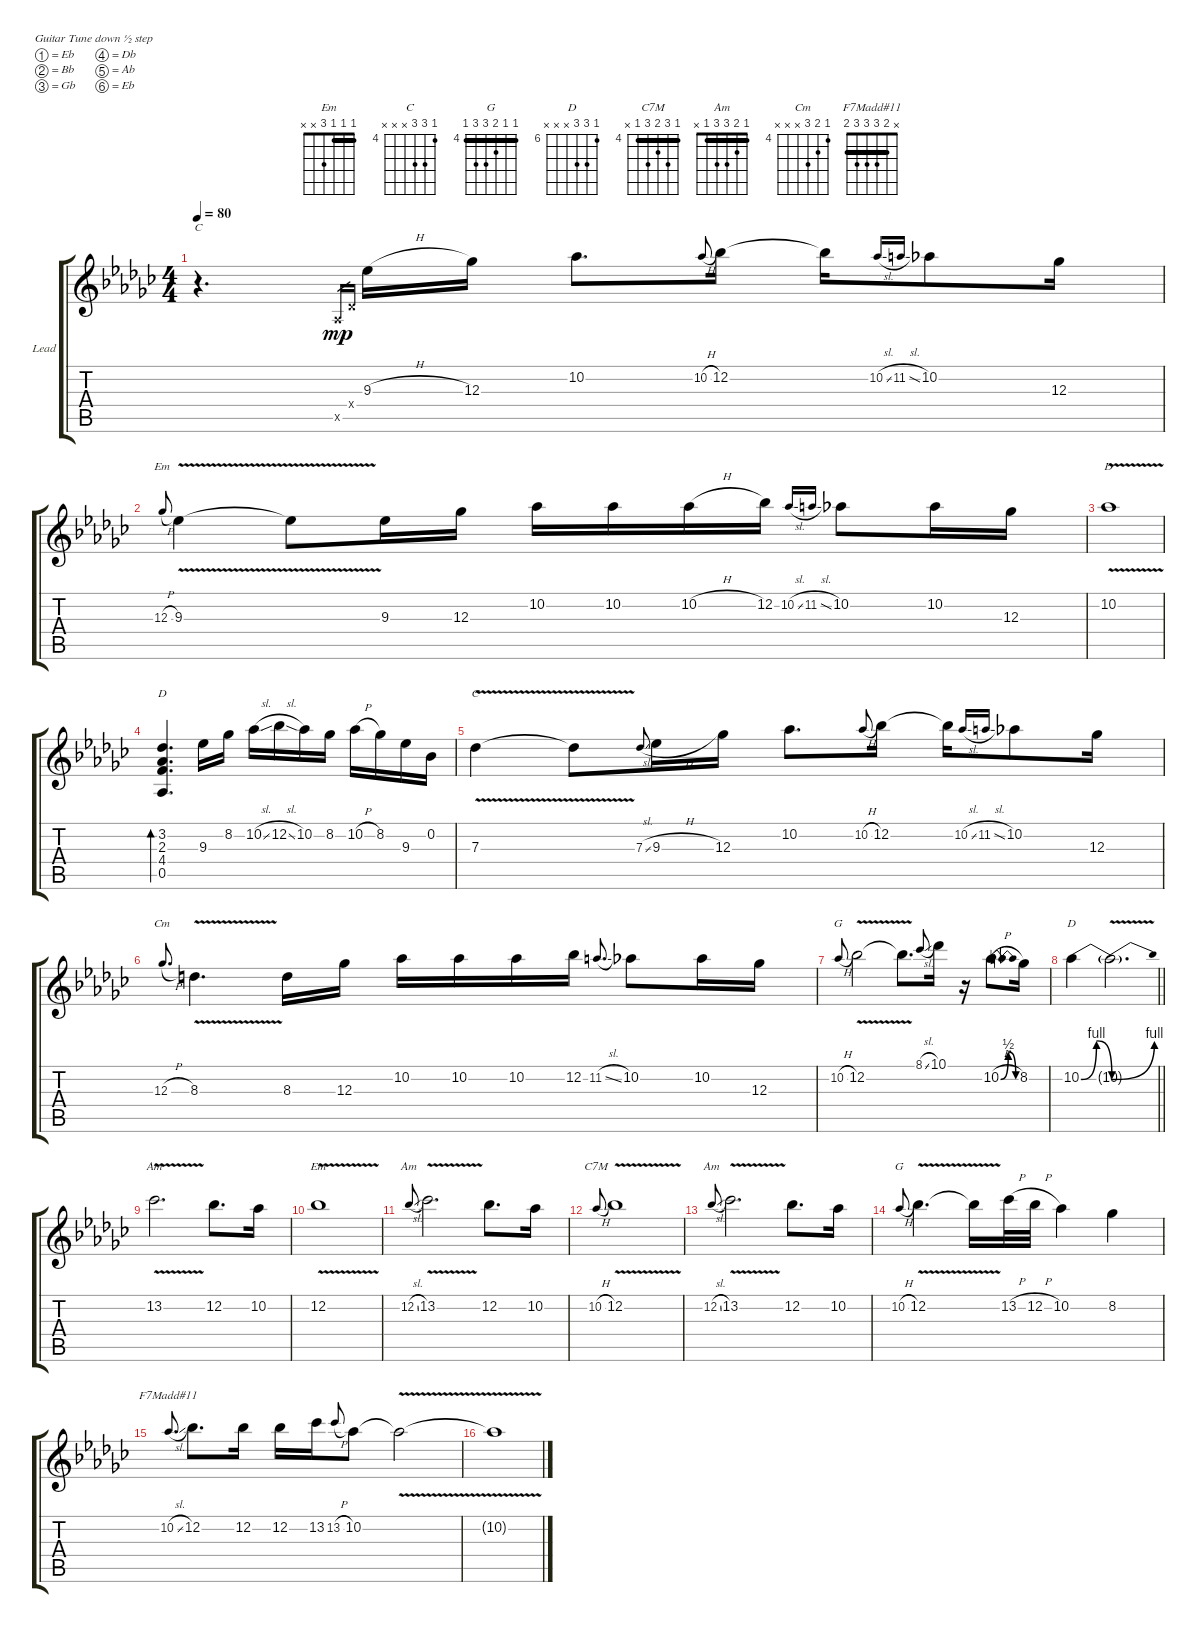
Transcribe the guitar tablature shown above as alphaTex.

\bracketExtendMode groupsimilarinstruments
\firstSystemTrackNameOrientation horizontal
\otherSystemsTrackNameOrientation horizontal
\track ("Lead" "Lead") {instrument overdrivenguitar}
\staff {score tabs}
\tuning (Eb4 Bb3 Gb3 Db3 Ab2 Eb2)
\chord ("Em" 1 1 1 3 x x) {barre (1 1)}
\chord ("C" 4 6 6 x x x) {firstfret 4}
\chord ("G" 4 4 5 6 6 4) {firstfret 4 barre (4 4)}
\chord ("D" 6 8 8 x x x) {firstfret 6}
\chord ("C7M" 4 6 5 6 4 x) {firstfret 4 barre 4}
\chord ("Am" 1 2 3 3 1 x) {barre 1}
\chord ("Cm" 4 5 6 x x x) {firstfret 4}
\chord ("F7Madd#11" x 2 3 3 3 2) {barre 2}
\ts (4 4)
\tempo 80
\clef g2
\ks ebminor
r.4{d ch "C" dy mp} 0.5{x}.16{gr} 0.4{x}.16{gr} 9.3{h}.16 12.3.16 10.2.8{d} 10.2{h}.8{gr onbeat} 12.2.16 12.2{t}.16 10.2{sl}.16{gr onbeat} 11.2{sl}.16{gr onbeat} 10.2.8 12.3.16 |
12.3{h}.8{ch "Em" gr onbeat} 9.3{v}.4 9.3{v t}.8 9.3.16 12.3.16 10.2.16 10.2.16 10.2{h}.16 12.2.16 10.2{sl}.16{gr onbeat} 11.2{sl}.16{gr onbeat} 10.2.8 10.2.16 12.3.16 |
10.2{v}.1{ch "D"} |
(0.5 4.4 2.3 3.2).4{d bd 214 ch "D"} 9.3.16 8.2.16 10.2{sl}.16 12.2{sl}.16 10.2.16 8.2.16 10.2{h}.16 8.2.16 9.3.16 0.2.16 |
7.3{v}.4{ch "C"} 7.3{v t}.8 7.3{sl}.8{gr onbeat} 9.3{h}.16 12.3.16 10.2.8{d} 10.2{h}.8{gr onbeat} 12.2.16 12.2{t}.16 10.2{sl}.16{gr onbeat} 11.2{sl}.16{gr onbeat} 10.2.8 12.3.16 |
12.3{h}.8{d ch "Cm" gr onbeat} 8.3{v}.4{d} 8.3.16 12.3.16 10.2.16 10.2.16 10.2.16 12.2.16 11.2{sl}.8{d gr onbeat} 10.2.8 10.2.16 12.3.16 |
10.2{h}.8{ch "G" gr onbeat} 12.2{v}.2 12.2{v t}.8{d} 8.1{sl}.8{gr onbeat} 10.1.16 r.16 10.2{be (bendrelease 17.4 0 27.599999999999998 2 27.599999999999998 2 40.8 0) h}.8 8.2.16 |
\barLineRight lightlight
10.2{be (bendrelease 0 0 7.8 4 8.4 4 15 0)}.4{ch "D"} 10.2{be (bend 0 0 60 4) v t}.2{d} |
13.2{v}.2{d ch "Am"} 12.2.8{d} 10.2.16 |
12.2{v}.1{ch "Em"} |
12.2{sl}.8{ch "Am" gr onbeat} 13.2{v}.2{d} 12.2.8{d} 10.2.16 |
10.2{h}.8{ch "C7M" gr onbeat} 12.2{v}.1 |
12.2{sl}.8{ch "Am" gr onbeat} 13.2{v}.2{d} 12.2.8{d} 10.2.16 |
10.2{h}.8{ch "G" gr onbeat} 12.2{v}.4{d} 12.2{v t}.16 13.2{h}.32 12.2{h}.32 10.2.4 8.2.4 |
10.2{sl}.8{d ch "F7Madd#11" gr onbeat} 12.2.8{d} 12.2.16 12.2.16 13.2.16 13.2{h}.8{gr onbeat} 10.2.8 10.2{v t}.2 |
10.2{v t}.1
